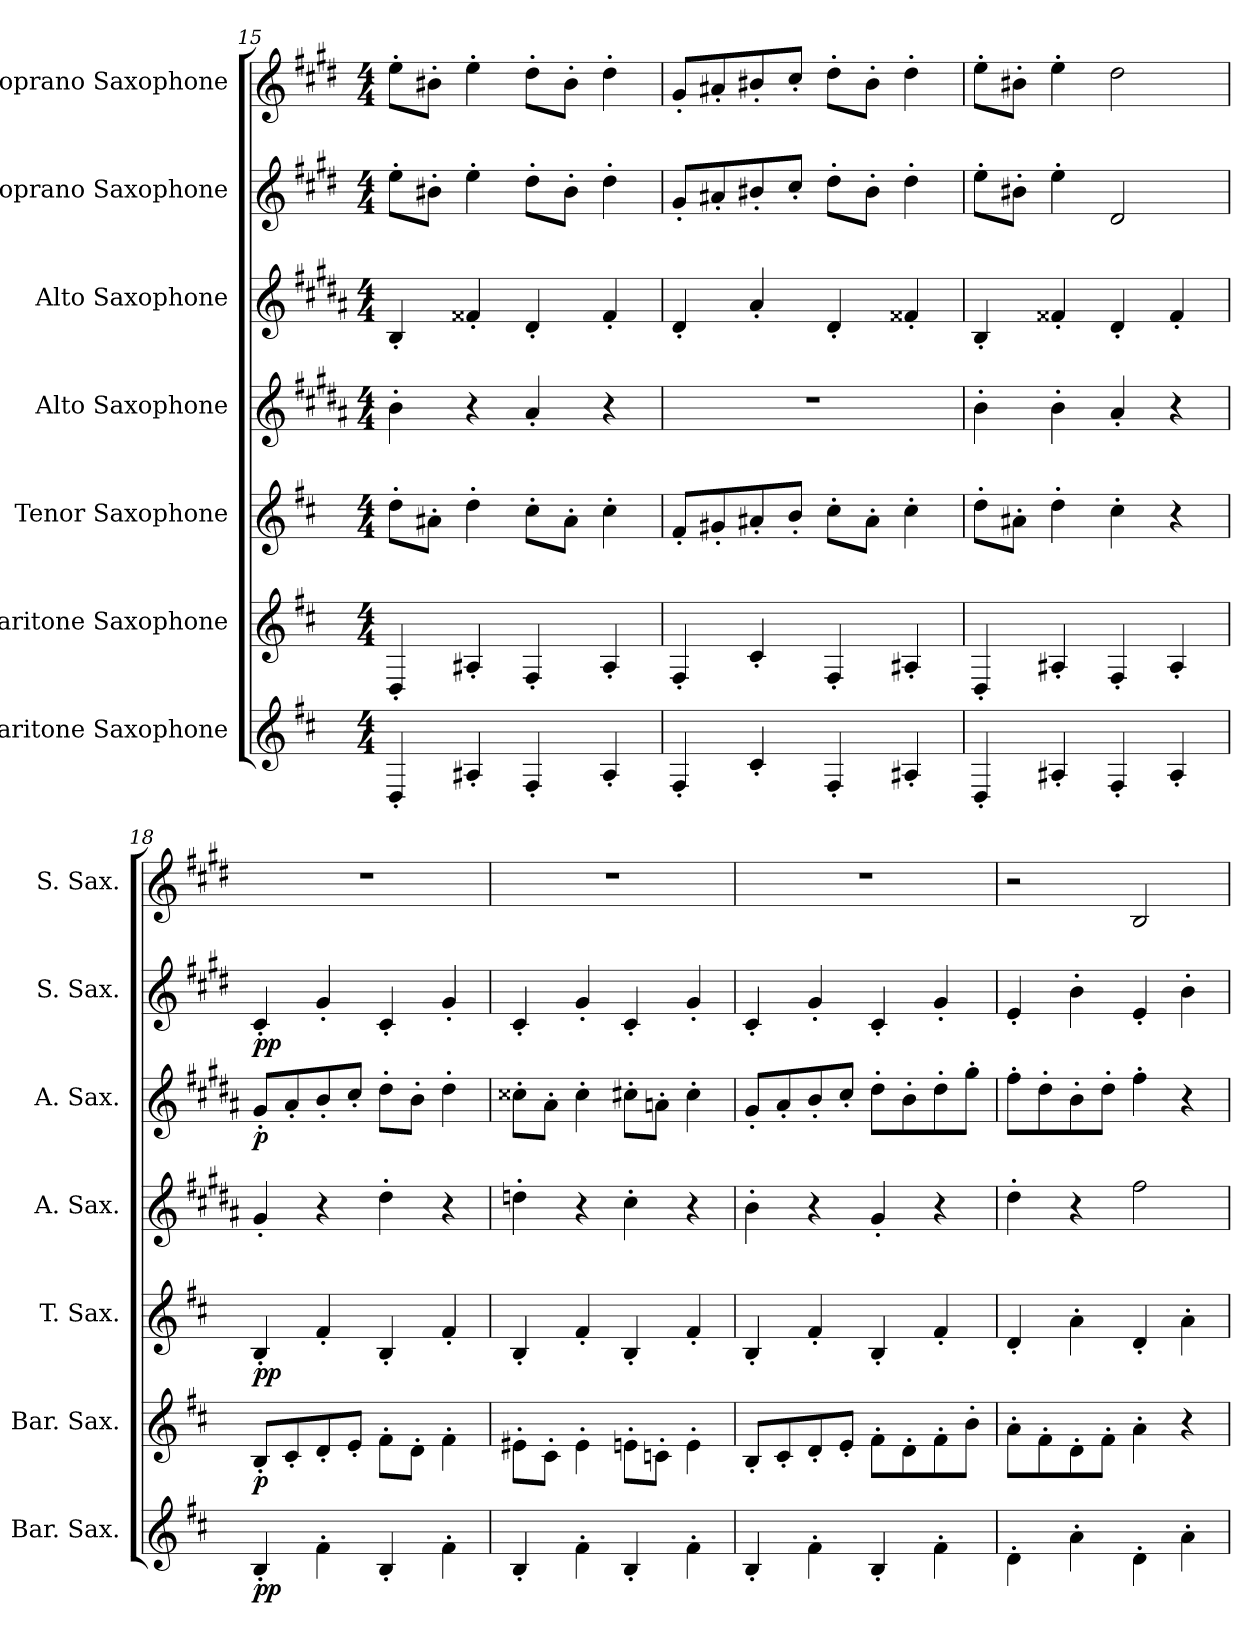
**kern	**dynam	**kern	**dynam	**kern	**dynam	**kern	**kern	**dynam	**kern	**dynam	**kern
*part7	*part7	*part6	*part6	*part5	*part5	*part4	*part3	*part3	*part2	*part2	*part1
*staff7	*staff7	*staff6	*staff6	*staff5	*staff5	*staff4	*staff3	*staff3	*staff2	*staff2	*staff1
*I"Baritone Saxophone	*	*I"Baritone Saxophone	*	*I"Tenor Saxophone	*	*I"Alto Saxophone	*I"Alto Saxophone	*	*I"Soprano Saxophone	*	*I"Soprano Saxophone
*I'Bar. Sax.	*	*I'Bar. Sax.	*	*I'T. Sax.	*	*I'A. Sax.	*I'A. Sax.	*	*I'S. Sax.	*	*I'S. Sax.
*clefG2	*	*clefG2	*	*clefG2	*	*clefG2	*clefG2	*	*clefG2	*	*clefG2
*ITrd12c21	*	*ITrd12c21	*	*ITrd8c14	*	*ITrd5c9	*ITrd5c9	*	*ITrd1c2	*	*ITrd1c2
*k[f#c#]	*	*k[f#c#]	*	*k[f#c#]	*	*k[f#c#]	*k[f#c#]	*	*k[f#c#]	*	*k[f#c#]
*M4/4	*	*M4/4	*	*M4/4	*	*M4/4	*M4/4	*	*M4/4	*	*M4/4
=15	=15	=15	=15	=15	=15	=15	=15	=15	=15	=15	=15
4DD'/	.	4DD'/	.	8d'\L	.	4d'\	4D'/	.	8dd'\L	.	8dd'\L
.	.	.	.	8A#X'\J	.	.	.	.	8a#X'\J	.	8a#X'\J
4AA#X'/	.	4AA#X'/	.	4d'\	.	4r	4A#X'/	.	4dd'\	.	4dd'\
4FF#'/	.	4FF#'/	.	8c#'\L	.	4c#'/	4F#'/	.	8cc#'\L	.	8cc#'\L
.	.	.	.	8A#'\J	.	.	.	.	8a#'\J	.	8a#'\J
4AA#'/	.	4AA#'/	.	4c#'\	.	4r	4A#'/	.	4cc#'\	.	4cc#'\
=16	=16	=16	=16	=16	=16	=16	=16	=16	=16	=16	=16
*	*	*	*	*	*	*	*	*	*	*	*MM135
4FF#'/	.	4FF#'/	.	8F#'/L	.	1r	4F#'/	.	8f#'/L	.	8f#'/L
.	.	.	.	8G#X'/	.	.	.	.	8g#X'/	.	8g#X'/
4C#'/	.	4C#'/	.	8A#X'/	.	.	4c#'/	.	8a#X'/	.	8a#X'/
.	.	.	.	8B'/J	.	.	.	.	8b'/J	.	8b'/J
4FF#'/	.	4FF#'/	.	8c#'\L	.	.	4F#'/	.	8cc#'\L	.	8cc#'\L
.	.	.	.	8A#'\J	.	.	.	.	8a#'\J	.	8a#'\J
4AA#X'/	.	4AA#X'/	.	4c#'\	.	.	4A#X'/	.	4cc#'\	.	4cc#'\
=17	=17	=17	=17	=17	=17	=17	=17	=17	=17	=17	=17
4DD'/	.	4DD'/	.	8d'\L	.	4d'\	4D'/	.	8dd'\L	.	8dd'\L
.	.	.	.	8A#X'\J	.	.	.	.	8a#X'\J	.	8a#X'\J
4AA#X'/	.	4AA#X'/	.	4d'\	.	4d'\	4A#X'/	.	4dd'\	.	4dd'\
4FF#'/	.	4FF#'/	.	4c#'\	.	4c#'/	4F#'/	.	2c#/	.	2cc#\
4AA#'/	.	4AA#'/	.	4r	.	4r	4A#'/	.	.	.	.
=18	=18	=18	=18	=18	=18	=18	=18	=18	=18	=18	=18
*	*	*	*	*	*	*	*	*	*	*	*MM140
!	!LO:DY:b	!	!LO:DY:b	!	!LO:DY:b	!	!	!LO:DY:b	!	!LO:DY:b	!
4BB'/	pp	8BB'/L	p	4BB'/	pp	4B'/	8B'/L	p	4B'/	pp	1r
.	.	8C#'/	.	.	.	.	8c#'/	.	.	.	.
4F#'\	.	8D'/	.	4F#'/	.	4r	8d'/	.	4f#'/	.	.
.	.	8E'/J	.	.	.	.	8e'/J	.	.	.	.
4BB'/	.	8F#'\L	.	4BB'/	.	4f#'\	8f#'\L	.	4B'/	.	.
.	.	8D'\J	.	.	.	.	8d'\J	.	.	.	.
4F#'\	.	4F#'\	.	4F#'/	.	4r	4f#'\	.	4f#'/	.	.
!!LO:PB:g=z
=19	=19	=19	=19	=19	=19	=19	=19	=19	=19	=19	=19
4BB'/	.	8E#X'\L	.	4BB'/	.	4fn'\	8e#X'\L	.	4B'/	.	1r
.	.	8C#'\J	.	.	.	.	8c#'\J	.	.	.	.
4F#'\	.	4E#'\	.	4F#'/	.	4r	4e#'\	.	4f#'/	.	.
4BB'/	.	8En'\L	.	4BB'/	.	4e'\	8en'\L	.	4B'/	.	.
.	.	8Cn'\J	.	.	.	.	8cn'\J	.	.	.	.
4F#'\	.	4E'\	.	4F#'/	.	4r	4e'\	.	4f#'/	.	.
=20	=20	=20	=20	=20	=20	=20	=20	=20	=20	=20	=20
4BB'/	.	8BB'/L	.	4BB'/	.	4d'\	8B'/L	.	4B'/	.	1r
.	.	8C#'/	.	.	.	.	8c#'/	.	.	.	.
4F#'\	.	8D'/	.	4F#'/	.	4r	8d'/	.	4f#'/	.	.
.	.	8E'/J	.	.	.	.	8e'/J	.	.	.	.
4BB'/	.	8F#'\L	.	4BB'/	.	4B'/	8f#'\L	.	4B'/	.	.
.	.	8D'\	.	.	.	.	8d'\	.	.	.	.
4F#'\	.	8F#'\	.	4F#'/	.	4r	8f#'\	.	4f#'/	.	.
.	.	8B'\J	.	.	.	.	8b'\J	.	.	.	.
=21	=21	=21	=21	=21	=21	=21	=21	=21	=21	=21	=21
4D'\	.	8A'\L	.	4D'/	.	4f#'\	8a'\L	.	4d'/	.	2r
.	.	8F#'\	.	.	.	.	8f#'\	.	.	.	.
4A'\	.	8D'\	.	4A'\	.	4r	8d'\	.	4a'\	.	.
.	.	8F#'\J	.	.	.	.	8f#'\J	.	.	.	.
4D'\	.	4A'\	.	4D'/	.	2a\	4a'\	.	4d'/	.	2A/
4A'\	.	4r	.	4A'\	.	.	4r	.	4a'\	.	.
=	=	=	=	=	=	=	=	=	=	=	=
*-	*-	*-	*-	*-	*-	*-	*-	*-	*-	*-	*-
